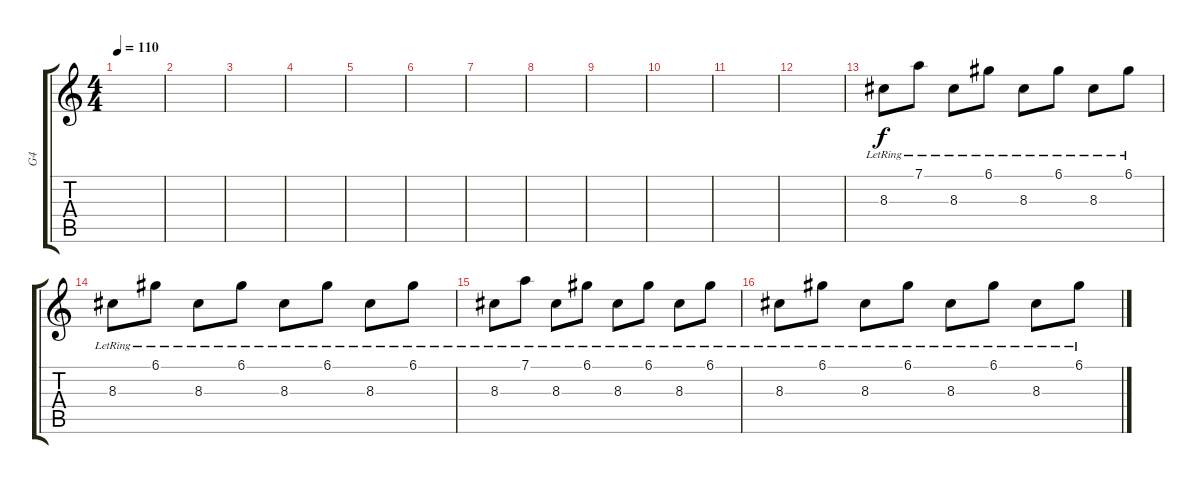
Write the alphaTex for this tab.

\track ("G4" "G4") {instrument overdrivenguitar}
\staff {score tabs}
\tuning (D4 A3 F3 C3 G2 D2) {hide}
\ts (4 4)
\tempo 110
\clef g2
\ks c
|
|
|
|
|
|
|
|
|
|
|
|
8.3{lr}.8 7.1{lr}.8 8.3{lr}.8 6.1{lr}.8 8.3{lr}.8 6.1{lr}.8 8.3{lr}.8 6.1{lr}.8 |
8.3{lr}.8 6.1{lr}.8 8.3{lr}.8 6.1{lr}.8 8.3{lr}.8 6.1{lr}.8 8.3{lr}.8 6.1{lr}.8 |
8.3{lr}.8 7.1{lr}.8 8.3{lr}.8 6.1{lr}.8 8.3{lr}.8 6.1{lr}.8 8.3{lr}.8 6.1{lr}.8 |
8.3{lr}.8 6.1{lr}.8 8.3{lr}.8 6.1{lr}.8 8.3{lr}.8 6.1{lr}.8 8.3{lr}.8 6.1{lr}.8
